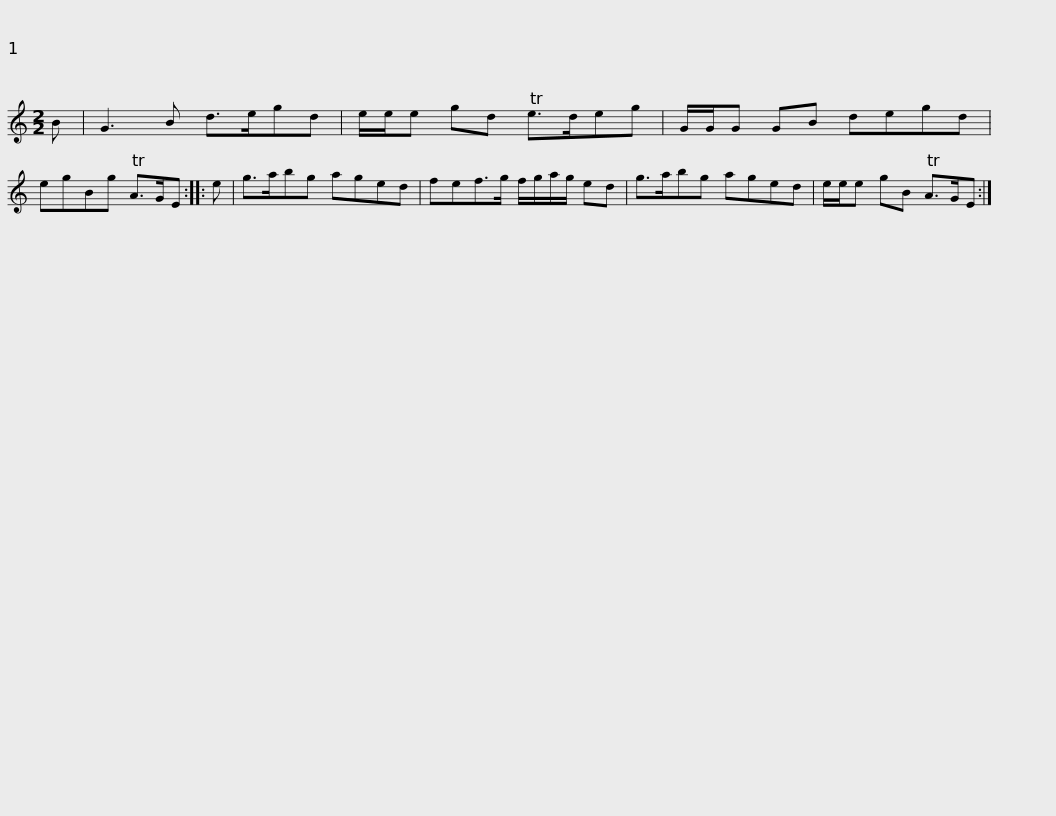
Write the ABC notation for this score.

X:1
L:1/8
M:2/2
I:linebreak $
K:C
V:1 treble
V:1
 B | G3 B d>egd | e/e/e gd Te>deg | G/G/G GB degd | egBg TA>GE :: %5
 e | g>abg aged |$ fef>g f/g/a/g/ ed | g>abg aged | e/e/e gB TA>GE :| %10
